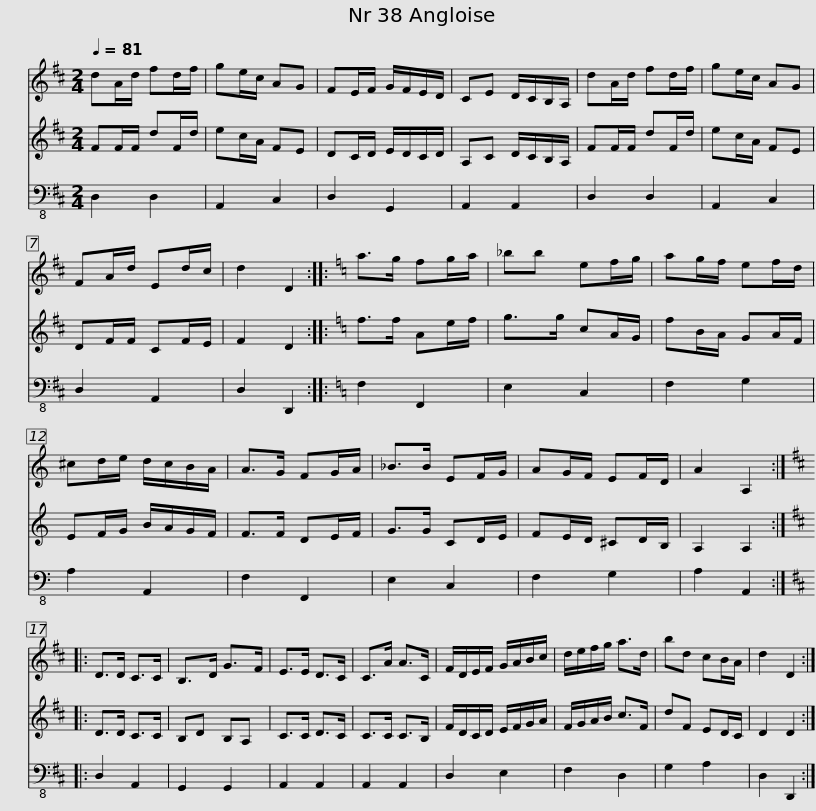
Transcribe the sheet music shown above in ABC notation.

X:1
%%score 1 2 3
L:1/8
Q:1/4=81
M:2/4
I:linebreak $
K:D
V:1 treble
V:2 treble
V:3 bass-8
V:1
 dA/d/ fd/f/ | ge/c/ AG | FE/F/ G/F/E/D/ | CE D/C/B,/A,/ | dA/d/ fd/f/ | %5
 ge/c/ AG |$ FA/d/ Ed/c/ | d2 D2 ::[K:C] a>g fg/a/ | _bb ef/g/ | %10
 ag/f/ ef/d/ | ^cd/e/ d/c/B/A/ | A>G FG/A/ |$ _B>B EF/G/ | AG/F/ EF/D/ | %15
 A2 A,2 ::[K:D] D>D C>C | B,>D G>F | E>E D>C | C>A A>C |$ %20
 F/D/E/F/ G/A/B/c/ | d/e/f/g/ a>d | bd cB/A/ | d2 D2 :| %24
V:2
 FF/F/ dF/d/ | ec/A/ FE | DC/D/ E/D/C/D/ | A,C D/C/B,/A,/ | FF/F/ dF/d/ | %5
 ec/A/ FE |$ DF/F/ CF/E/ | F2 D2 ::[K:C] f>f Ae/f/ | g>g cA/G/ | %10
 fB/A/ GA/F/ | EF/G/ B/A/G/F/ | F>F DE/F/ |$ G>G CD/E/ | FE/D/ ^CD/B,/ | %15
 A,2 A,2 ::[K:D] D>D C>C | B,D B,A, | C>C D>C | C>C C>B, |$ %20
 F/D/C/D/ E/F/G/A/ | F/G/A/B/ c>F | dF ED/C/ | D2 D2 :| %24
V:3
 D,2 D,2 | A,,2 C,2 | D,2 G,,2 | A,,2 A,,2 | D,2 D,2 | %5
 A,,2 C,2 |$ D,2 A,,2 | D,2 D,,2 ::[K:C] F,2 F,,2 | E,2 C,2 | %10
 F,2 G,2 | A,2 A,,2 | F,2 F,,2 |$ E,2 C,2 | F,2 G,2 | %15
 A,2 A,,2 ::[K:D] D,2 A,,2 | G,,2 G,,2 | A,,2 A,,2 | A,,2 A,,2 |$ %20
 D,2 E,2 | F,2 D,2 | G,2 A,2 | D,2 D,,2 :| %24
